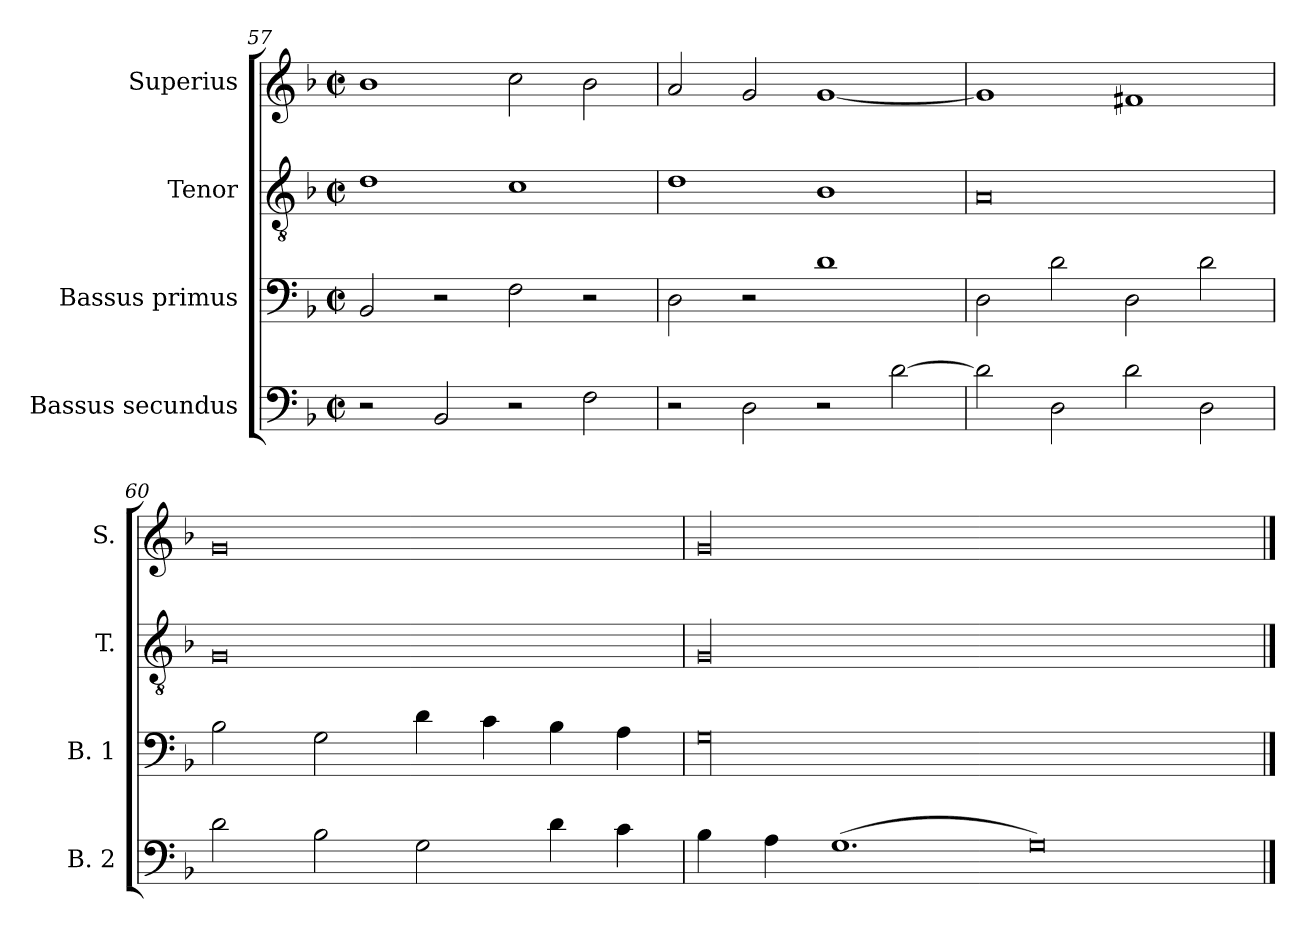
**kern	**kern	**kern	**kern
*part4	*part3	*part2	*part1
*staff4	*staff3	*staff2	*staff1
*I"Bassus secundus	*I"Bassus primus	*I"Tenor	*I"Superius
*I'B. 2	*I'B. 1	*I'T.	*I'S.
*clefF4	*clefF4	*clefGv2	*clefG2
*k[b-]	*k[b-]	*k[b-]	*k[b-]
*M2/2	*M2/2	*M2/2	*M2/2
*met(c|)	*met(c|)	*met(c|)	*met(c|)
=57	=57	=57	=57
2r	2BB-/	1d	1b-
2BB-/	2r	.	.
2r	2F\	1c	2cc\
2F\	2r	.	2b-\
=58	=58	=58	=58
2r	2D\	1d	2a/
2D\	2r	.	2g/
2r	1d	1B-	[1g
[2d	.	.	.
!!LO:LB:g=z
=59	=59	=59	=59
2d\]	2D\	0A	1g]
2D\	2d\	.	.
2d\	2D\	.	1f#i
2D\	2d\	.	.
=60	=60	=60	=60
2d\	2B-\	0G	0g
2B-\	2G\	.	.
2G\	4d\	.	.
.	4c\	.	.
4d\	4B-\	.	.
4c\	4A\	.	.
=61	=61	=61	=61
4B-\	00G\	00G/	00g/
4A\	.	.	.
(>1.G	.	.	.
0G)	.	.	.
==	==	==	==
*-	*-	*-	*-
